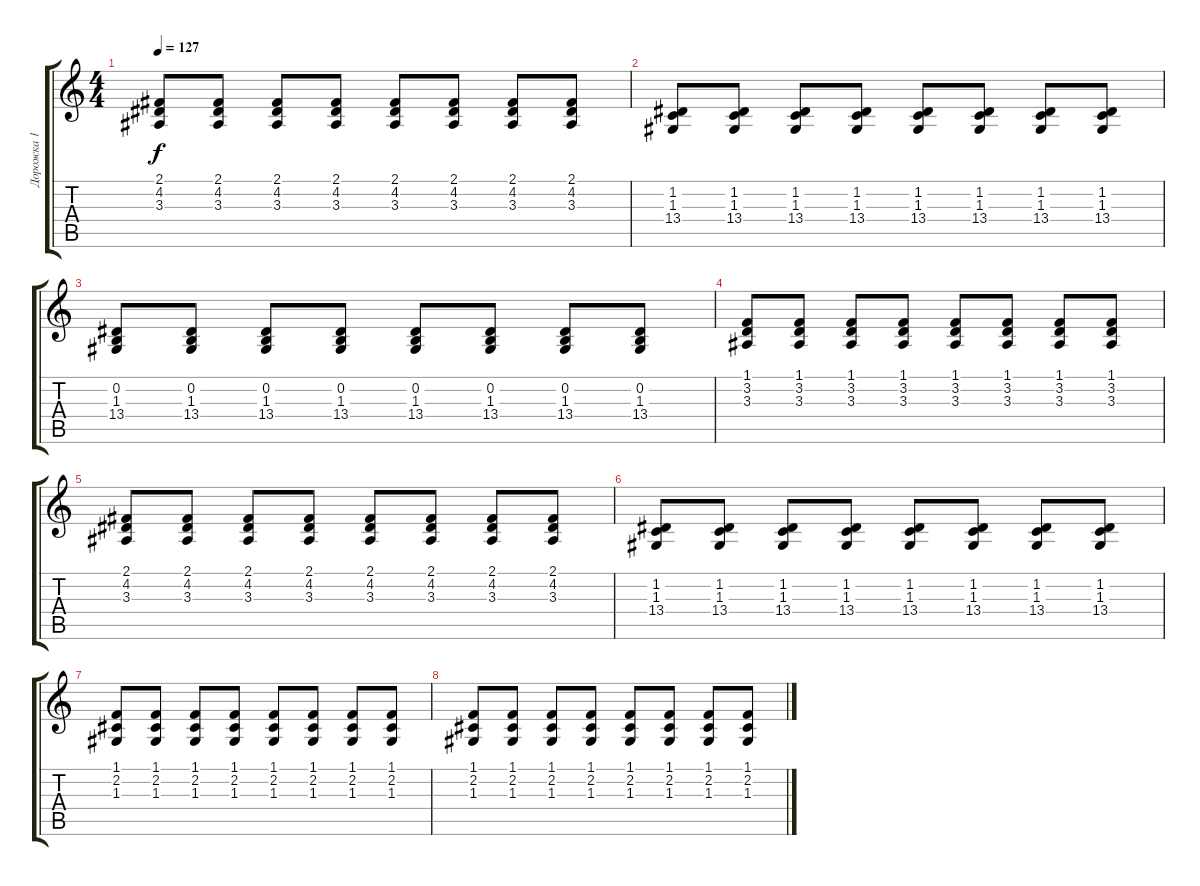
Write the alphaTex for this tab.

\track ("Дорожка 1" "Дорожка 1") {instrument lead2sawtooth}
\staff {score tabs}
\tuning (E4 B3 G3 D3 A2 E2) {hide}
\ts (4 4)
\tempo 127
\clef g2
\ks c
(2.1 4.2 3.3).8{dy f} (2.1 4.2 3.3).8 (2.1 4.2 3.3).8 (2.1 4.2 3.3).8 (2.1 4.2 3.3).8 (2.1 4.2 3.3).8 (2.1 4.2 3.3).8 (2.1 4.2 3.3).8 |
(1.2 1.3 13.4).8 (1.2 1.3 13.4).8 (1.2 1.3 13.4).8 (1.2 1.3 13.4).8 (1.2 1.3 13.4).8 (1.2 1.3 13.4).8 (1.2 1.3 13.4).8 (1.2 1.3 13.4).8 |
(0.2 1.3 13.4).8 (0.2 1.3 13.4).8 (0.2 1.3 13.4).8 (0.2 1.3 13.4).8 (0.2 1.3 13.4).8 (0.2 1.3 13.4).8 (0.2 1.3 13.4).8 (0.2 1.3 13.4).8 |
(1.1 3.2 3.3).8 (1.1 3.2 3.3).8 (1.1 3.2 3.3).8 (1.1 3.2 3.3).8 (1.1 3.2 3.3).8 (1.1 3.2 3.3).8 (1.1 3.2 3.3).8 (1.1 3.2 3.3).8 |
(2.1 4.2 3.3).8 (2.1 4.2 3.3).8 (2.1 4.2 3.3).8 (2.1 4.2 3.3).8 (2.1 4.2 3.3).8 (2.1 4.2 3.3).8 (2.1 4.2 3.3).8 (2.1 4.2 3.3).8 |
(1.2 1.3 13.4).8 (1.2 1.3 13.4).8 (1.2 1.3 13.4).8 (1.2 1.3 13.4).8 (1.2 1.3 13.4).8 (1.2 1.3 13.4).8 (1.2 1.3 13.4).8 (1.2 1.3 13.4).8 |
(1.1 2.2 1.3).8 (1.1 2.2 1.3).8 (1.1 2.2 1.3).8 (1.1 2.2 1.3).8 (1.1 2.2 1.3).8 (1.1 2.2 1.3).8 (1.1 2.2 1.3).8 (1.1 2.2 1.3).8 |
(1.1 2.2 1.3).8 (1.1 2.2 1.3).8 (1.1 2.2 1.3).8 (1.1 2.2 1.3).8 (1.1 2.2 1.3).8 (1.1 2.2 1.3).8 (1.1 2.2 1.3).8 (1.1 2.2 1.3).8
